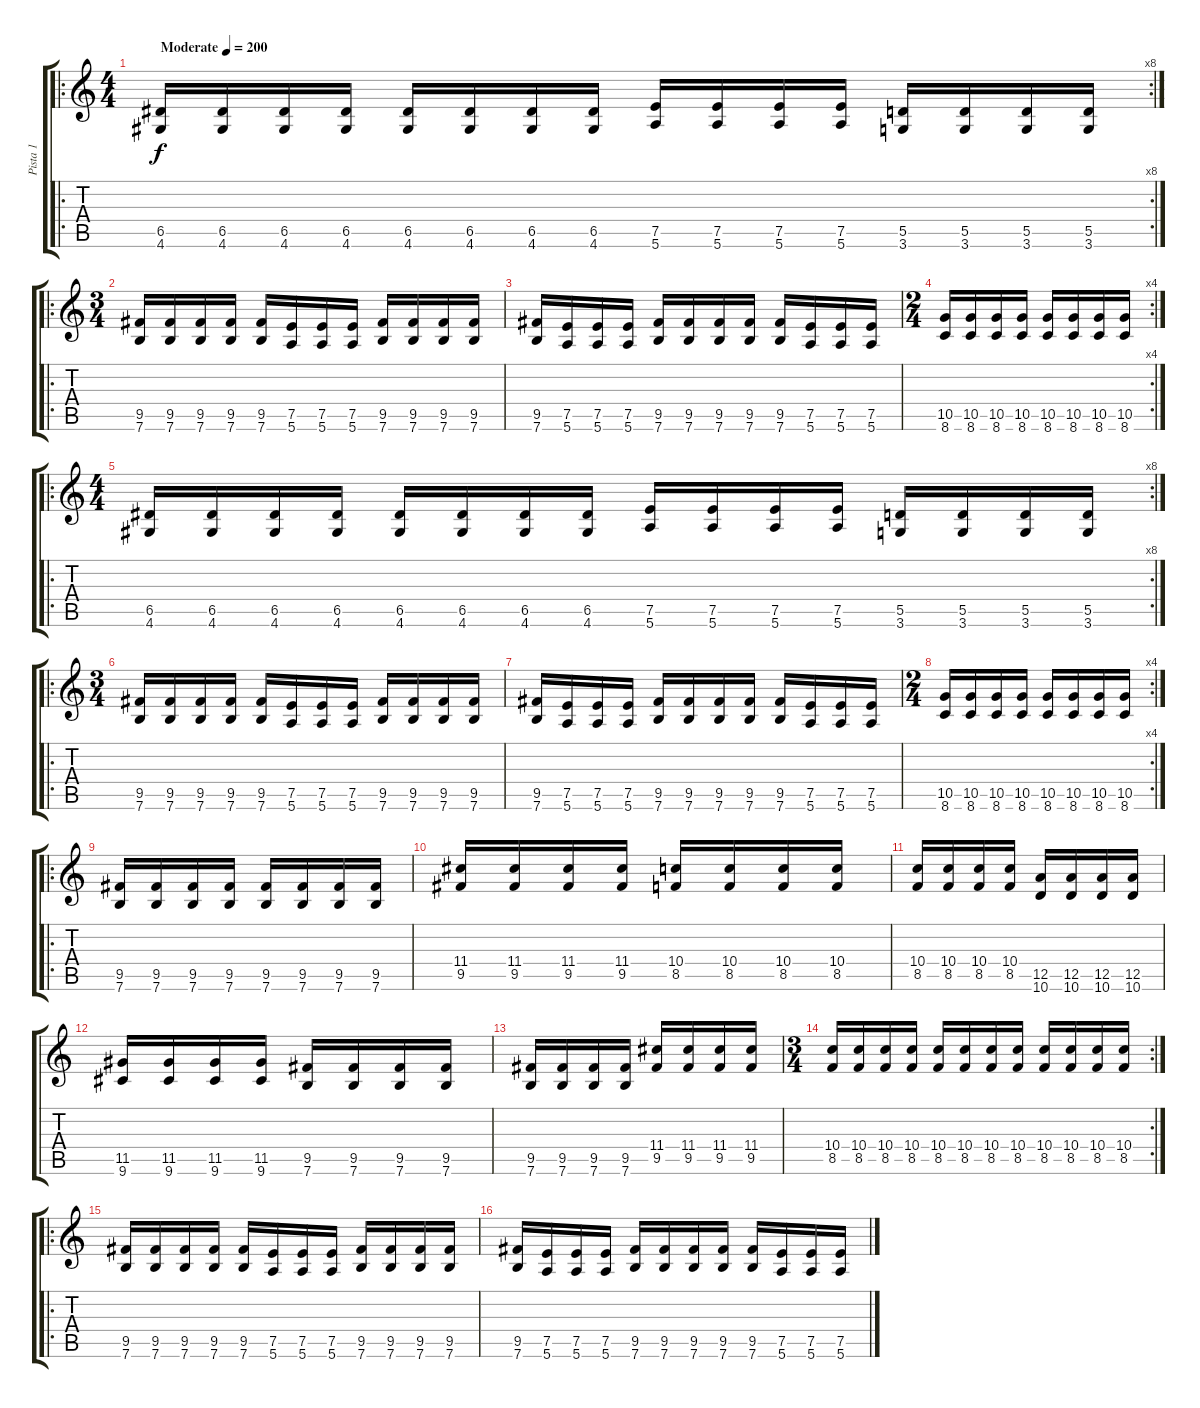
\track ("Pista 1" "Pista 1") {instrument distortionguitar}
\staff {score tabs}
\tuning (E4 B3 G3 D3 A2 E2) {hide}
\ro
\rc 8
\ts (4 4)
\tempo (200 "Moderate")
\clef g2
\ks c
(6.5 4.6).16{dy f instrument distortionguitar} (6.5 4.6).16 (6.5 4.6).16 (6.5 4.6).16 (6.5 4.6).16 (6.5 4.6).16 (6.5 4.6).16 (6.5 4.6).16 (7.5 5.6).16 (7.5 5.6).16 (7.5 5.6).16 (7.5 5.6).16 (5.5 3.6).16 (5.5 3.6).16 (5.5 3.6).16 (5.5 3.6).16 |
\ro
\ts (3 4)
(9.5 7.6).16 (9.5 7.6).16 (9.5 7.6).16 (9.5 7.6).16 (9.5 7.6).16 (7.5 5.6).16 (7.5 5.6).16 (7.5 5.6).16 (9.5 7.6).16 (9.5 7.6).16 (9.5 7.6).16 (9.5 7.6).16 |
(9.5 7.6).16 (7.5 5.6).16 (7.5 5.6).16 (7.5 5.6).16 (9.5 7.6).16 (9.5 7.6).16 (9.5 7.6).16 (9.5 7.6).16 (9.5 7.6).16 (7.5 5.6).16 (7.5 5.6).16 (7.5 5.6).16 |
\rc 4
\ts (2 4)
(10.5 8.6).16 (10.5 8.6).16 (10.5 8.6).16 (10.5 8.6).16 (10.5 8.6).16 (10.5 8.6).16 (10.5 8.6).16 (10.5 8.6).16 |
\ro
\rc 8
\ts (4 4)
(6.5 4.6).16 (6.5 4.6).16 (6.5 4.6).16 (6.5 4.6).16 (6.5 4.6).16 (6.5 4.6).16 (6.5 4.6).16 (6.5 4.6).16 (7.5 5.6).16 (7.5 5.6).16 (7.5 5.6).16 (7.5 5.6).16 (5.5 3.6).16 (5.5 3.6).16 (5.5 3.6).16 (5.5 3.6).16 |
\ro
\ts (3 4)
(9.5 7.6).16 (9.5 7.6).16 (9.5 7.6).16 (9.5 7.6).16 (9.5 7.6).16 (7.5 5.6).16 (7.5 5.6).16 (7.5 5.6).16 (9.5 7.6).16 (9.5 7.6).16 (9.5 7.6).16 (9.5 7.6).16 |
(9.5 7.6).16 (7.5 5.6).16 (7.5 5.6).16 (7.5 5.6).16 (9.5 7.6).16 (9.5 7.6).16 (9.5 7.6).16 (9.5 7.6).16 (9.5 7.6).16 (7.5 5.6).16 (7.5 5.6).16 (7.5 5.6).16 |
\rc 4
\ts (2 4)
(10.5 8.6).16 (10.5 8.6).16 (10.5 8.6).16 (10.5 8.6).16 (10.5 8.6).16 (10.5 8.6).16 (10.5 8.6).16 (10.5 8.6).16 |
\ro
(9.5 7.6).16 (9.5 7.6).16 (9.5 7.6).16 (9.5 7.6).16 (9.5 7.6).16 (9.5 7.6).16 (9.5 7.6).16 (9.5 7.6).16 |
(11.4 9.5).16 (11.4 9.5).16 (11.4 9.5).16 (11.4 9.5).16 (10.4 8.5).16 (10.4 8.5).16 (10.4 8.5).16 (10.4 8.5).16 |
(10.4 8.5).16 (10.4 8.5).16 (10.4 8.5).16 (10.4 8.5).16 (12.5 10.6).16 (12.5 10.6).16 (12.5 10.6).16 (12.5 10.6).16 |
(11.5 9.6).16 (11.5 9.6).16 (11.5 9.6).16 (11.5 9.6).16 (9.5 7.6).16 (9.5 7.6).16 (9.5 7.6).16 (9.5 7.6).16 |
(9.5 7.6).16 (9.5 7.6).16 (9.5 7.6).16 (9.5 7.6).16 (11.4 9.5).16 (11.4 9.5).16 (11.4 9.5).16 (11.4 9.5).16 |
\rc 2
\ts (3 4)
(10.4 8.5).16 (10.4 8.5).16 (10.4 8.5).16 (10.4 8.5).16 (10.4 8.5).16 (10.4 8.5).16 (10.4 8.5).16 (10.4 8.5).16 (10.4 8.5).16 (10.4 8.5).16 (10.4 8.5).16 (10.4 8.5).16 |
\ro
(9.5 7.6).16 (9.5 7.6).16 (9.5 7.6).16 (9.5 7.6).16 (9.5 7.6).16 (7.5 5.6).16 (7.5 5.6).16 (7.5 5.6).16 (9.5 7.6).16 (9.5 7.6).16 (9.5 7.6).16 (9.5 7.6).16 |
(9.5 7.6).16 (7.5 5.6).16 (7.5 5.6).16 (7.5 5.6).16 (9.5 7.6).16 (9.5 7.6).16 (9.5 7.6).16 (9.5 7.6).16 (9.5 7.6).16 (7.5 5.6).16 (7.5 5.6).16 (7.5 5.6).16
